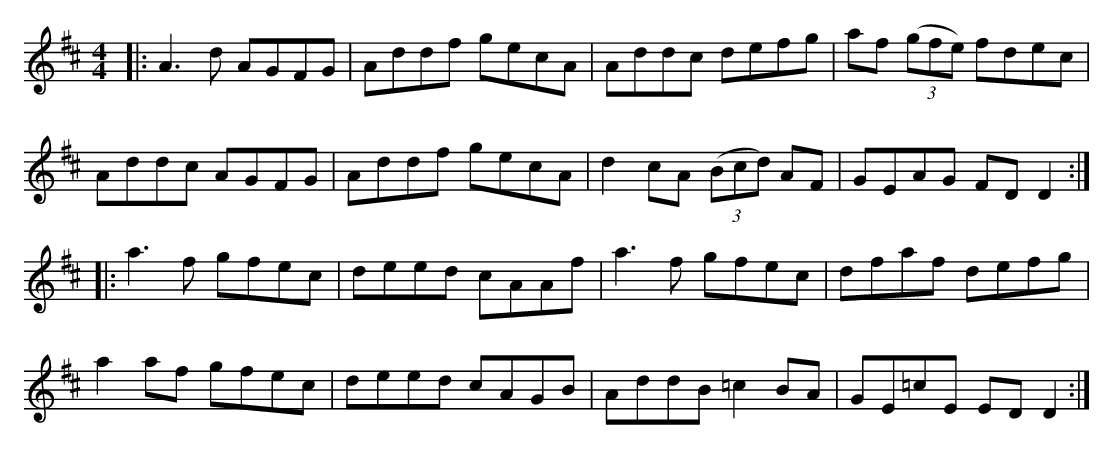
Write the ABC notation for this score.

X:1
M:4/4
K:D
|:A3d AGFG|Addf gecA|Addc defg|af ((3gfe) fdec|
Addc AGFG|Addf gecA|d2cA ((3Bcd) AF|GEAG FDD2:|
|:a3f gfec|deed cAAf|a3f gfec|dfaf defg|
a2af gfec|deed cAGB|AddB =c2BA|GE=cE EDD2:|
